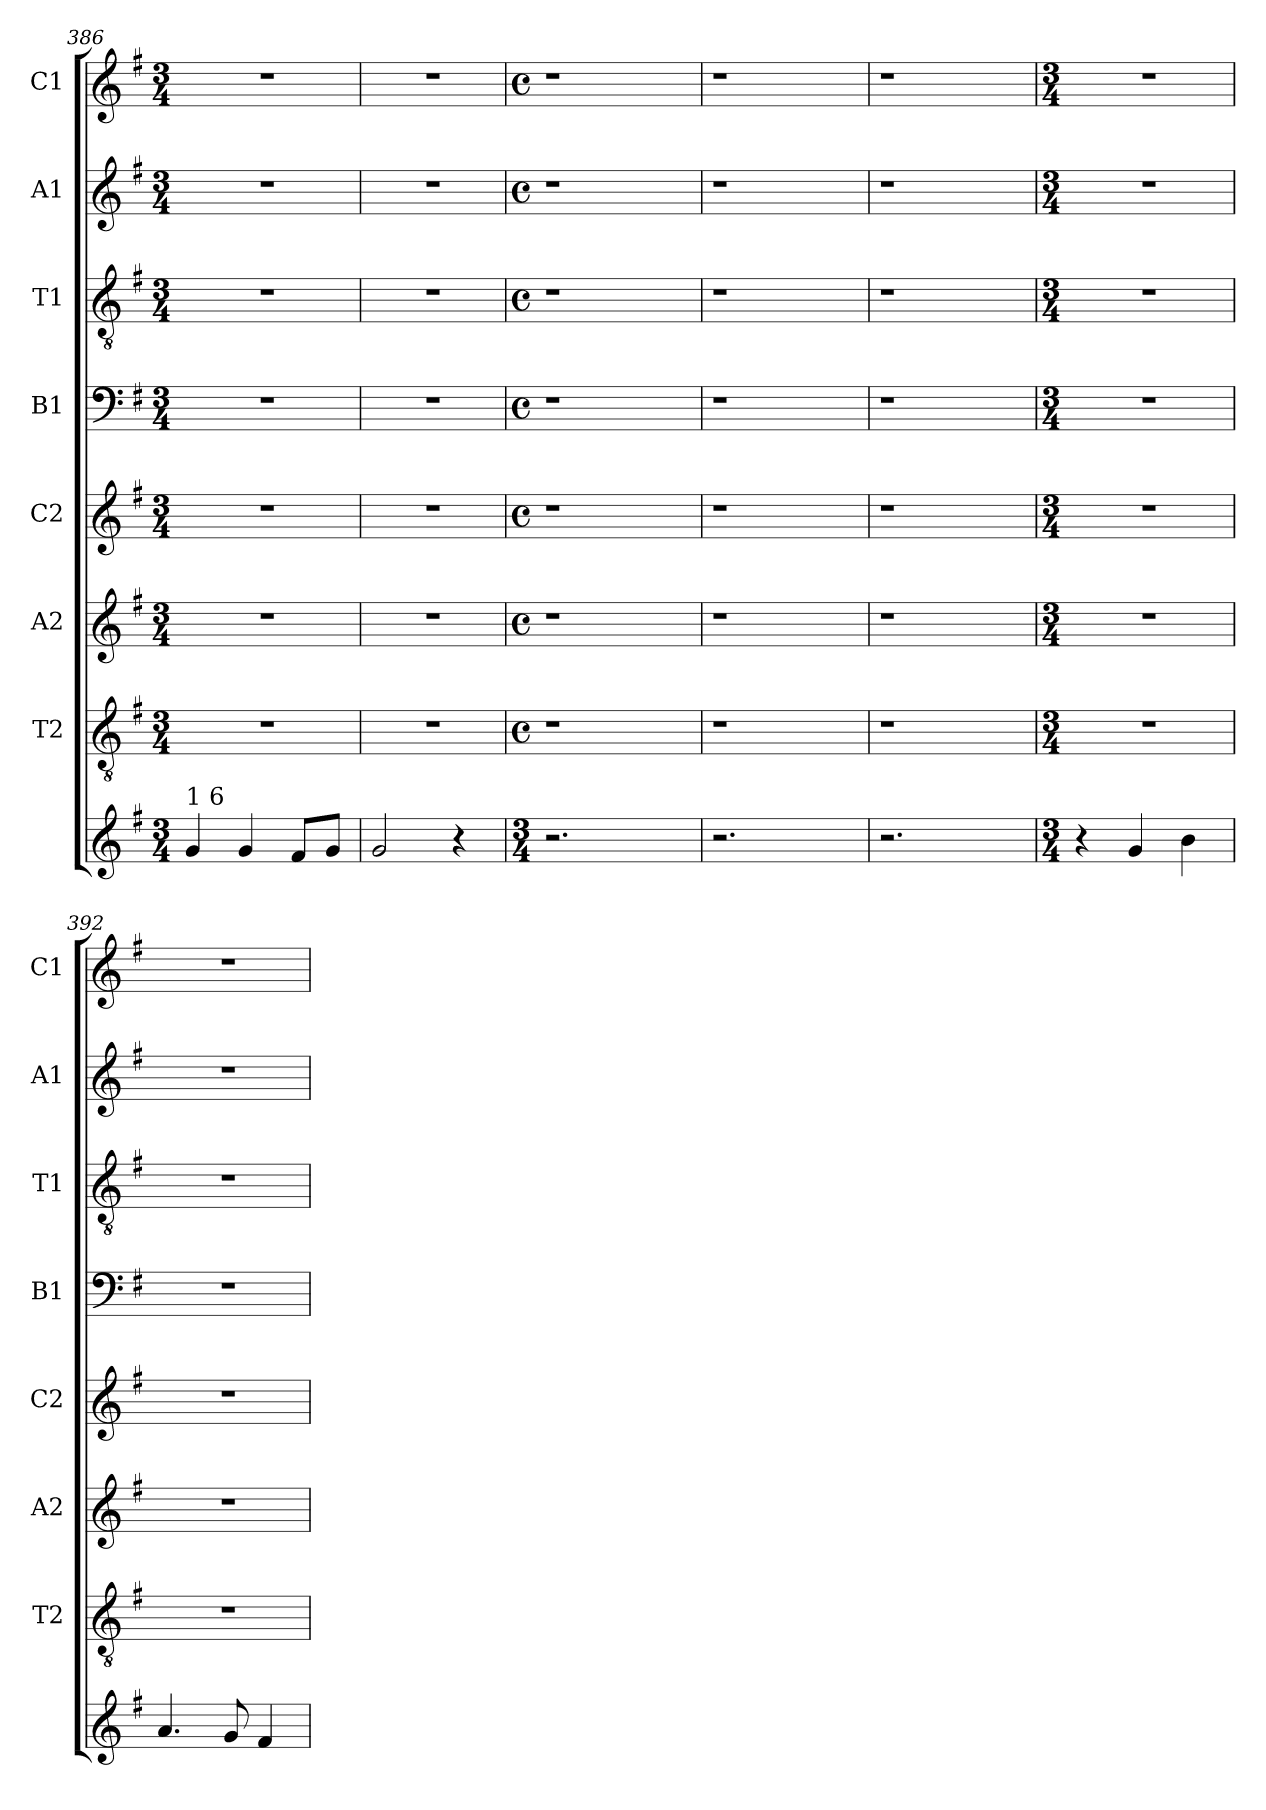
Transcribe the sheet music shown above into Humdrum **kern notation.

**kern	**kern	**kern	**kern	**kern	**kern	**kern	**kern
*part8	*part7	*part6	*part5	*part4	*part3	*part2	*part1
*staff8	*staff7	*staff6	*staff5	*staff4	*staff3	*staff2	*staff1
*	*I"T2	*I"A2	*I"C2	*I"B1	*I"T1	*I"A1	*I"C1
*	*I'T2	*I'A2	*I'C2	*I'B1	*I'T1	*I'A1	*I'C1
!!LO:LB:g=z
*clefG2	*clefGv2	*clefG2	*clefG2	*clefF4	*clefGv2	*clefG2	*clefG2
*k[f#]	*k[f#]	*k[f#]	*k[f#]	*k[f#]	*k[f#]	*k[f#]	*k[f#]
*G:	*G:	*G:	*G:	*G:	*G:	*G:	*G:
*M3/4	*M3/4	*M3/4	*M3/4	*M3/4	*M3/4	*M3/4	*M3/4
=386	=386	=386	=386	=386	=386	=386	=386
!LO:TX:a:t=1 6	!	!	!	!	!	!	!
4g/	2.r	2.r	2.r	2.r	2.r	2.r	2.r
4g/	.	.	.	.	.	.	.
8f#/L	.	.	.	.	.	.	.
8g/J	.	.	.	.	.	.	.
=387	=387	=387	=387	=387	=387	=387	=387
2g/	2.r	2.r	2.r	2.r	2.r	2.r	2.r
4r	.	.	.	.	.	.	.
=388	=388	=388	=388	=388	=388	=388	=388
*M3/4	*M4/4	*M4/4	*M4/4	*M4/4	*M4/4	*M4/4	*M4/4
*	*met(c)	*met(c)	*met(c)	*met(c)	*met(c)	*met(c)	*met(c)
2.r	1r	1r	1r	1r	1r	1r	1r
4ryy	.	.	.	.	.	.	.
=389	=389	=389	=389	=389	=389	=389	=389
2.r	1r	1r	1r	1r	1r	1r	1r
4ryy	.	.	.	.	.	.	.
=390	=390	=390	=390	=390	=390	=390	=390
2.r	1r	1r	1r	1r	1r	1r	1r
4ryy	.	.	.	.	.	.	.
=391	=391	=391	=391	=391	=391	=391	=391
*M3/4	*M3/4	*M3/4	*M3/4	*M3/4	*M3/4	*M3/4	*M3/4
4r	2.r	2.r	2.r	2.r	2.r	2.r	2.r
4g/	.	.	.	.	.	.	.
4b\	.	.	.	.	.	.	.
=392	=392	=392	=392	=392	=392	=392	=392
4.a/	2.r	2.r	2.r	2.r	2.r	2.r	2.r
8g/	.	.	.	.	.	.	.
4f#/	.	.	.	.	.	.	.
=	=	=	=	=	=	=	=
*-	*-	*-	*-	*-	*-	*-	*-
